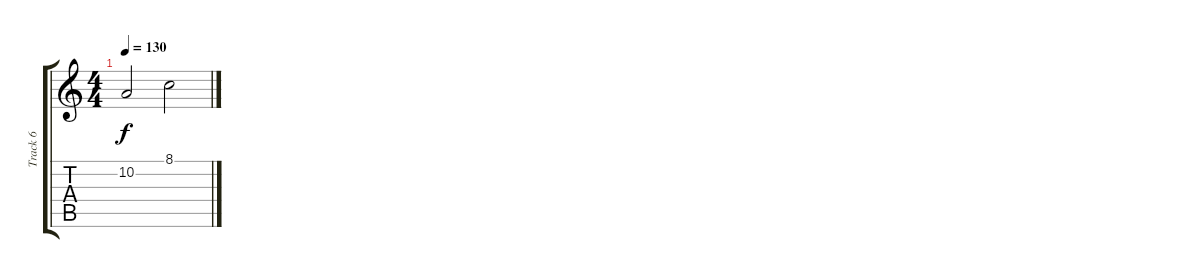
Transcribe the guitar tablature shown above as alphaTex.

\track ("Track 6" "Track 6") {instrument tuba}
\staff {score tabs}
\tuning (E4 B3 G3 D3 A2 E2) {hide}
\ts (4 4)
\tempo 130
\clef g2
\ks c
10.2.2{dy f} 8.1.2
